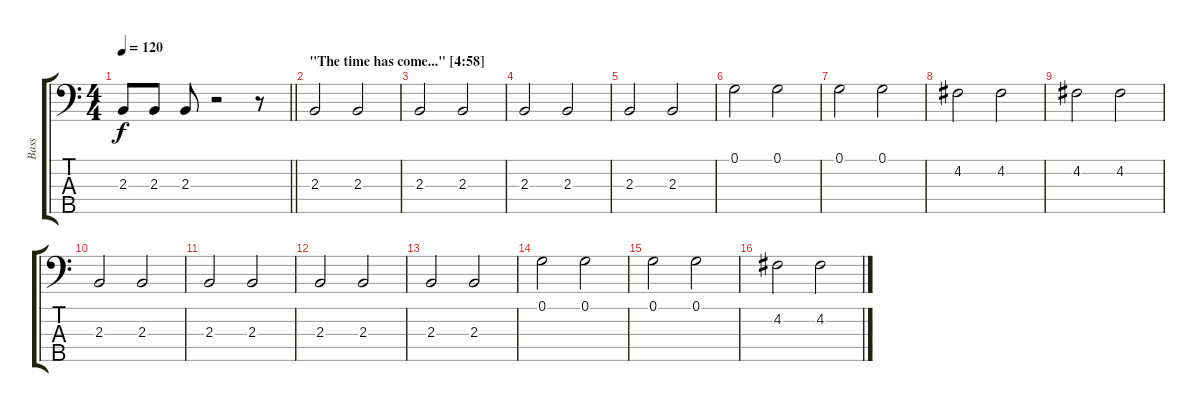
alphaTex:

\track ("Bass" "Bass") {instrument electricbassfinger}
\staff {score tabs}
\tuning (G2 D2 A1 E1 B0) {hide}
\ts (4 4)
\tempo 120
\clef f4
\barLineRight lightlight
\ks c
2.3.8{dy f} 2.3.8 2.3.8 r.2 r.8 |
\section ("" "\"The time has come...\" [4:58]")
2.3.2 2.3.2 |
2.3.2 2.3.2 |
2.3.2 2.3.2 |
2.3.2 2.3.2 |
0.1.2 0.1.2 |
0.1.2 0.1.2 |
4.2.2 4.2.2 |
4.2.2 4.2.2 |
2.3.2 2.3.2 |
2.3.2 2.3.2 |
2.3.2 2.3.2 |
2.3.2 2.3.2 |
0.1.2 0.1.2 |
0.1.2 0.1.2 |
4.2.2 4.2.2
